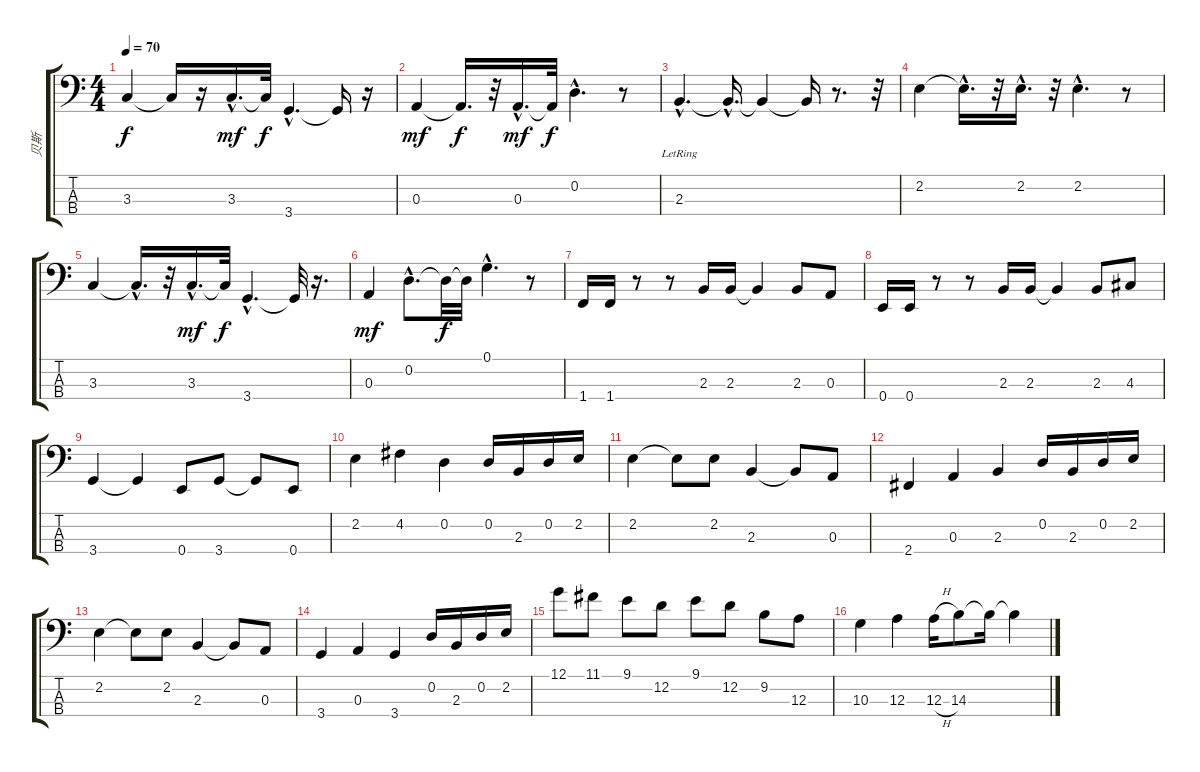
\track ("贝斯" "贝斯") {instrument electricbassfinger}
\staff {score tabs}
\tuning (G2 D2 A1 E1) {hide}
\ts (4 4)
\tempo 70
\clef f4
\ks c
3.3.4{dy f} 3.3{t}.16 r.16 3.3{hac}.16{d dy mf} 3.3{t}.32{dy f} 3.4{hac}.4{d} 3.4{t}.16 r.16 |
0.3.4{dy mf} 0.3{t}.16{d dy f} r.32 0.3{hac}.16{d dy mf} 0.3{t}.32{dy f} 0.2{hac}.4{d} r.8 |
2.3{hac lr}.4{d} 2.3{hac t}.16{d} 2.3{t}.4 2.3{t}.16 r.8{d} r.32 |
2.2.4 2.2{hac t}.16{d} r.32 2.2{hac}.16{d} r.32 2.2{hac}.4{d} r.8 |
3.3.4 3.3{hac t}.16{d} r.32 3.3{hac}.16{d dy mf} 3.3{t}.32{dy f} 3.4{hac}.4{d} 3.4{t}.32 r.16{d} |
0.3.4{dy mf} 0.2{hac}.8{d} 0.2{t}.32{dy f} 0.2{t}.32 0.1{hac}.4{d} r.8 |
1.4.16 1.4.16 r.8 r.8 2.3.16 2.3.16 2.3{t}.4 2.3.8 0.3.8 |
0.4.16 0.4.16 r.8 r.8 2.3.16 2.3.16 2.3{t}.4 2.3.8 4.3.8 |
3.4.4 3.4{t}.4 0.4.8 3.4.8 3.4{t}.8 0.4.8 |
2.2.4 4.2.4 0.2.4 0.2.16 2.3.16 0.2.16 2.2.16 |
2.2.4 2.2{t}.8 2.2.8 2.3.4 2.3{t}.8 0.3.8 |
2.4.4 0.3.4 2.3.4 0.2.16 2.3.16 0.2.16 2.2.16 |
2.2.4 2.2{t}.8 2.2.8 2.3.4 2.3{t}.8 0.3.8 |
3.4.4 0.3.4 3.4.4 0.2.16 2.3.16 0.2.16 2.2.16 |
12.1.8 11.1.8 9.1.8 12.2.8 9.1.8 12.2.8 9.2.8 12.3.8 |
10.3.4 12.3.4 12.3{h}.16 14.3.8 14.3{t}.16 14.3{t}.4
